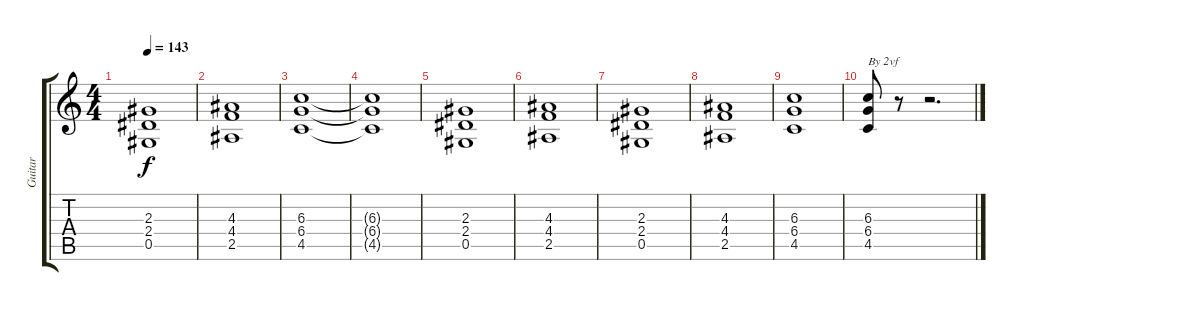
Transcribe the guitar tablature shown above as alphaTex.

\track ("Guitar" "Guitar") {instrument distortionguitar}
\staff {score tabs}
\tuning (Eb4 Bb3 Gb3 Db3 Ab2 Eb2) {hide}
\ts (4 4)
\tempo 143
\clef g2
\ks c
(2.3 2.4 0.5).1{dy f} |
(4.3 4.4 2.5).1 |
(6.3 6.4 4.5).1 |
(6.3{t} 6.4{t} 4.5{t}).1 |
(2.3 2.4 0.5).1 |
(4.3 4.4 2.5).1 |
(2.3 2.4 0.5).1 |
(4.3 4.4 2.5).1 |
(6.3 6.4 4.5).1 |
(6.3 6.4 4.5).8{txt "By 2vf"} r.8 r.2{d}
